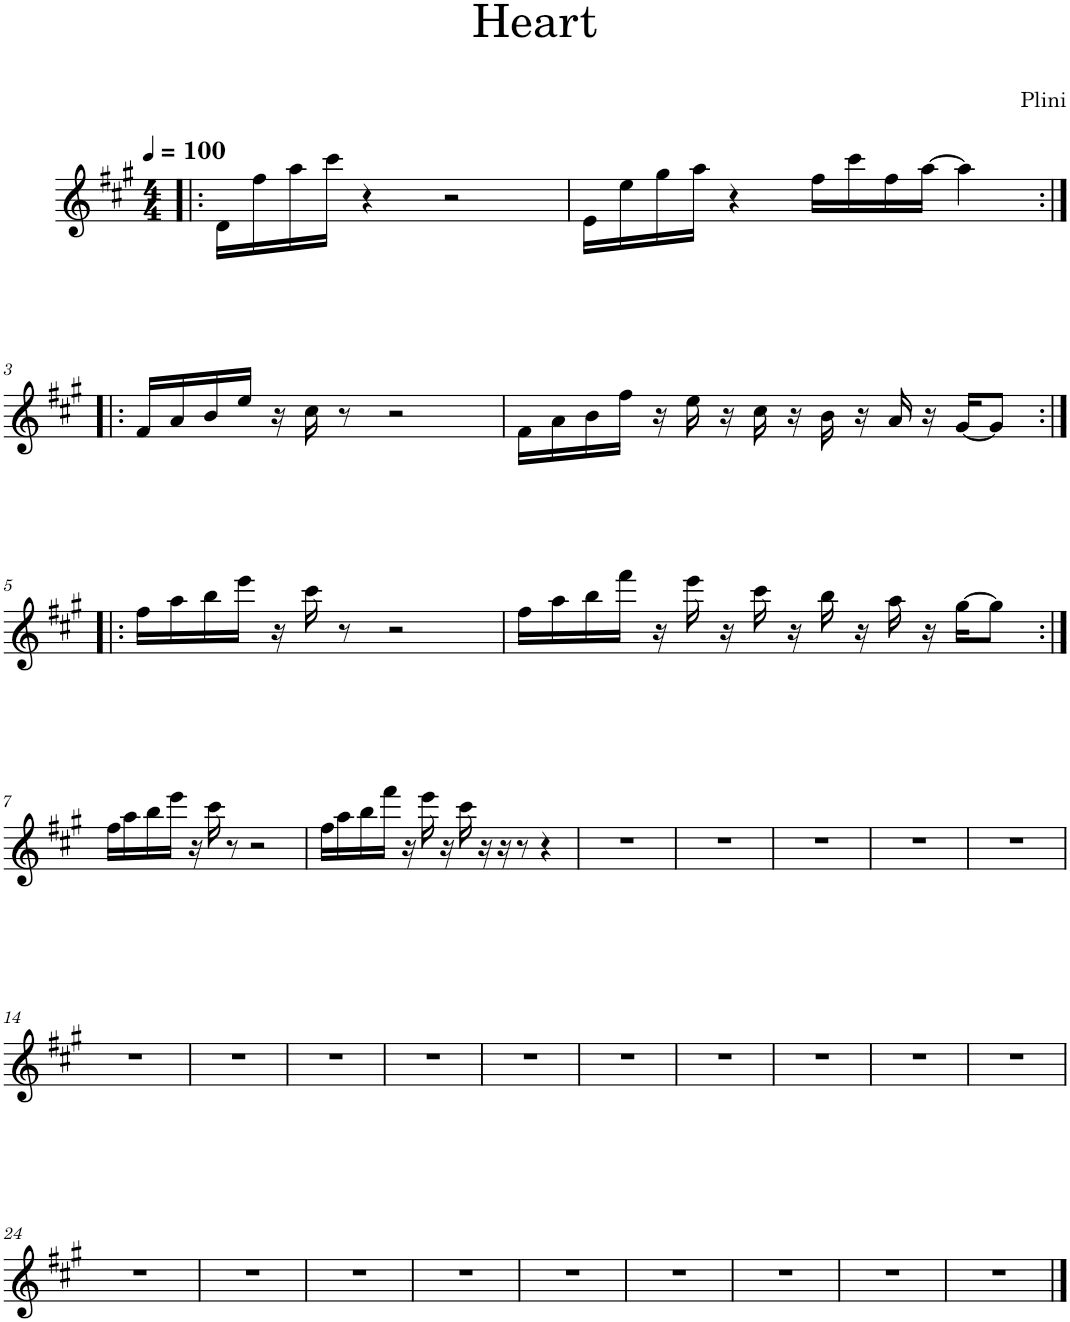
**kern
*part1
*staff1
*I"Tenor Saxophone 1
*I'T. Sax. 1
*clefG2
*Trd8c14
*k[f#c#g#]
*M4/4
*MM100
=1!|:
16d\LL
16ff#\
16aa\
16ccc#\JJ
4r
2r
=2
16e\LL
16ee\
16gg#\
16aa\JJ
4r
16ff#\LL
16ccc#\
16ff#\
[16aa\JJ
4aa\]
!!LO:LB:g=z
=3:|!|:
16f#/LL
16a/
16b/
16ee/JJ
16r
16cc#\
8r
2r
=4
16f#\LL
16a\
16b\
16ff#\JJ
16r
16ee\
16r
16cc#\
16r
16b\
16r
16a/
16r
[16g#/KL
8g#/J]
!!LO:LB:g=z
=5:|!|:
16ff#\LL
16aa\
16bb\
16eee\JJ
16r
16ccc#\
8r
2r
=6
16ff#\LL
16aa\
16bb\
16fff#\JJ
16r
16eee\
16r
16ccc#\
16r
16bb\
16r
16aa\
16r
[16gg#\KL
8gg#\J]
!!LO:LB:g=z
=7:|!
16ff#\LL
16aa\
16bb\
16eee\JJ
16r
16ccc#\
8r
2r
=8
16ff#\LL
16aa\
16bb\
16fff#\JJ
16r
16eee\
16r
16ccc#\
16r
16r
8r
4r
=9
1r
=10
1r
=11
1r
=12
1r
=13
1r
!!LO:LB:g=z
=14
1r
=15
1r
=16
1r
=17
1r
=18
1r
=19
1r
=20
1r
=21
1r
=22
1r
=23
1r
!!LO:LB:g=z
=24
1r
=25
1r
=26
1r
=27
1r
=28
1r
=29
1r
=30
1r
=31
1r
=32
1r
==
*-
